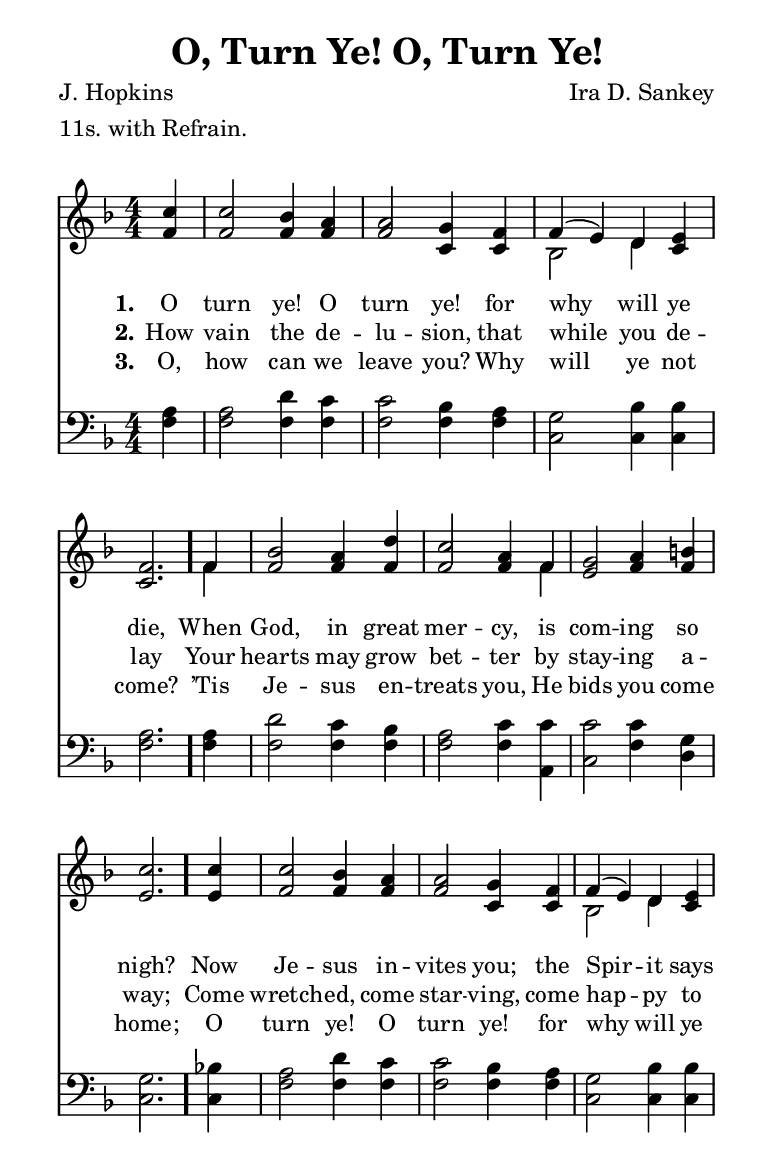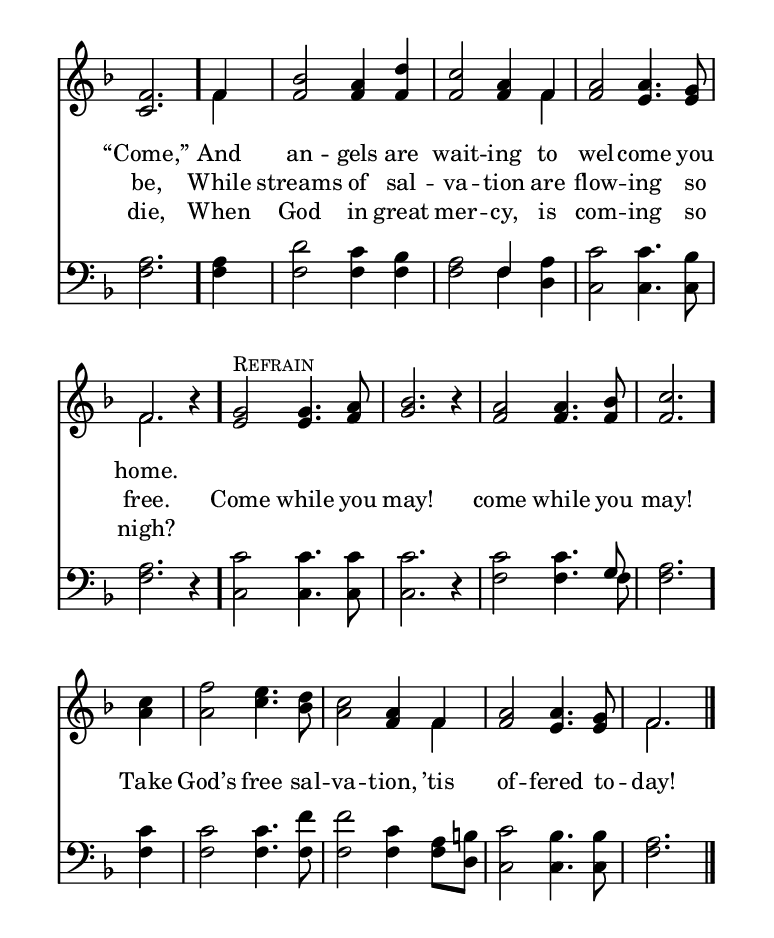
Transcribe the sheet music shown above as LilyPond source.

\include "common/global.ily"
\paper {
  \include "common/paper.ily"
}

\header{
  hymnnumber = "110"
  title = "O, Turn Ye! O, Turn Ye!"
  tunename = "Hiding In Thee"
  meter = "11s. with Refrain."
  poet = "J. Hopkins"
  composer = "Ira D. Sankey"
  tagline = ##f
}

% for fermata in MIDI
ta = { \tempo 4=100 }
tb = { \tempo 4=50  }

% original document for this song often shows quavers where crotchets belong
patternAA = { c4 | c2 c4 c4 | c2 c4 c4 | c4( c4) c4 c4 | c2. }
patternAB = { c4 | c2 c4 c4 | c2 c4 c4 | c2      c4 c4 | c2. }

patternBA = \patternAB
patternBB = { c4 | c2 c4 c4 | c2 c4 c4 | c2    c4. c8 | c2. } % inlined last rest

patternCA = { c2 c4. c8 | c2. r4 | c2 c4. c8 | c2. }

patternDA = { c4 | c2 c4. c8 | c2 c4 c4      | c2 c4. c8 | c2. }
patternDB = { c4 | c2 c4. c8 | c2 c4 c8[ c8] | c2 c4. c8 | c2. }

global = {
  \include "common/overrides.ily"
  \override Staff.TimeSignature.style = #'numbered
  \time 4/4
  \override Score.MetronomeMark.transparent = ##t % hide all fermata changes too
  \ta
  \key f \major
  \partial 4
  \autoBeamOff
}

notesSoprano = {
\global
\relative c'' {

  \changePitch \patternAA { c | c bes a | a g f | f e d e | f }
  \changePitch \patternBA { f | bes a d | c a f | g a b! | c }
  \changePitch \patternAA { c | c bes a | a g f | f e d e | f }
  \changePitch \patternBB { f | bes a d | c a f | a a g | f r4 }

  << s^\markup { \small \caps "Refrain" }
  \changePitch \patternCA { g g a | bes | a a bes | c } >>
  \changePitch \patternDA { c | f e d | c a f | a a g | f }

  \bar "|."

}
}

notesAlto = {
\global
\relative e' {

  \changePitch \patternAB { f | f f f | f c c | bes d c | c }
  \changePitch \patternBA { f | f f f | f f f | e f f | e }
  \changePitch \patternAB { e | f f f | f c c | bes d c | c }
  \changePitch \patternBB { f | f f f | f f f | f e e | f r4 }

  \changePitch \patternCA { e e f | g | f f f | f }
  \changePitch \patternDA { a | a c bes | a f f | f e e | f }

}
}

notesTenor = {
\global
\relative a {

  \changePitch \patternAB { a | a d c | c bes a | g bes bes | a }
  \changePitch \patternBA { a | d c bes | a c c | c c g | g }
  \changePitch \patternAB { bes! | a d c | c bes a | g bes bes | a }
  \changePitch \patternBB { a | d c bes | a f a | c c bes | a r4 }

  \changePitch \patternCA { c c c | c | c c g | a }
  \changePitch \patternDB { c | c c f | f c a b! | c bes bes | a }

}
}

notesBass = {
\global
\relative f {

  \changePitch \patternAB { f | f f f | f f f c c c | f }
  \changePitch \patternBA { f | f f f | f f a, | c f d | c }
  \changePitch \patternAB { c | f f f | f f f | c c c | f }
  \changePitch \patternBB { f | f f f | f f d | c c c | f r4 }

  \changePitch \patternCA { c c c | c | f f f | f }
  \changePitch \patternDB { f | f f f | f f f d | c c c | f }

}
}

Refrain = \lyricmode {

Come while you may! come while you may! \bar "."
Take God’s free sal -- va -- tion, ’tis of -- fered to -- day! \bar "."

}

wordsA = \lyricmode {
\set stanza = "1."

O turn ye! O turn ye! for why will ye die, \bar "."
When God, in great mer -- cy, is com -- ing so nigh? \bar "."
Now Je -- sus in -- vites you; the Spir -- it says “Come,” \bar "."
And an -- gels are wait -- ing to wel -- come you home. \bar "."

}

wordsB = \lyricmode {
\set stanza = "2."

How vain the de -- lu -- sion, that while you de -- lay
Your hearts may grow bet -- ter by stay -- ing a -- way;
Come wretch -- ed, come star -- ving, come hap -- py to be,
While streams of sal -- va -- tion are flow -- ing so free.

\Refrain

}

wordsC = \lyricmode {
\set stanza = "3."

O, how can we leave you? Why will ye not come?
’Tis Je -- sus en -- treats you, He bids you come home;
O turn ye! O turn ye! for why will ye die,
When God in great mer -- cy, is com -- ing so nigh?

}

\score {
  \context ChoirStaff <<
    \context Staff = upper <<
      \set Staff.autoBeaming = ##f
      \set ChoirStaff.systemStartDelimiter = #'SystemStartBar
      \set ChoirStaff.printPartCombineTexts = ##f
      \partcombine #'(2 . 9) \notesSoprano \notesAlto
      \context NullVoice = sopranos { \voiceOne << \notesSoprano >> }
      \context NullVoice = altos { \voiceTwo << \notesAlto >> }
      \context Lyrics = one   \lyricsto sopranos \wordsA
      \context Lyrics = two   \lyricsto sopranos \wordsB
      \context Lyrics = three \lyricsto sopranos \wordsC
    >>
    \context Staff = men <<
      \set Staff.autoBeaming = ##f
      \clef bass
      \set ChoirStaff.printPartCombineTexts = ##f
      \partcombine #'(2 . 9) \notesTenor \notesBass
      \context NullVoice = tenors { \voiceOne << \notesTenor >> }
      \context NullVoice = basses { \voiceTwo << \notesBass >> }
    >>
  >>
  \layout {
    \include "common/layout.ily"
  }
  \midi{
    \include "common/midi.ily"
  }
}

\version "2.19.49"  % necessary for upgrading to future LilyPond versions.

% vi:set et ts=2 sw=2 ai nocindent syntax=lilypond:
